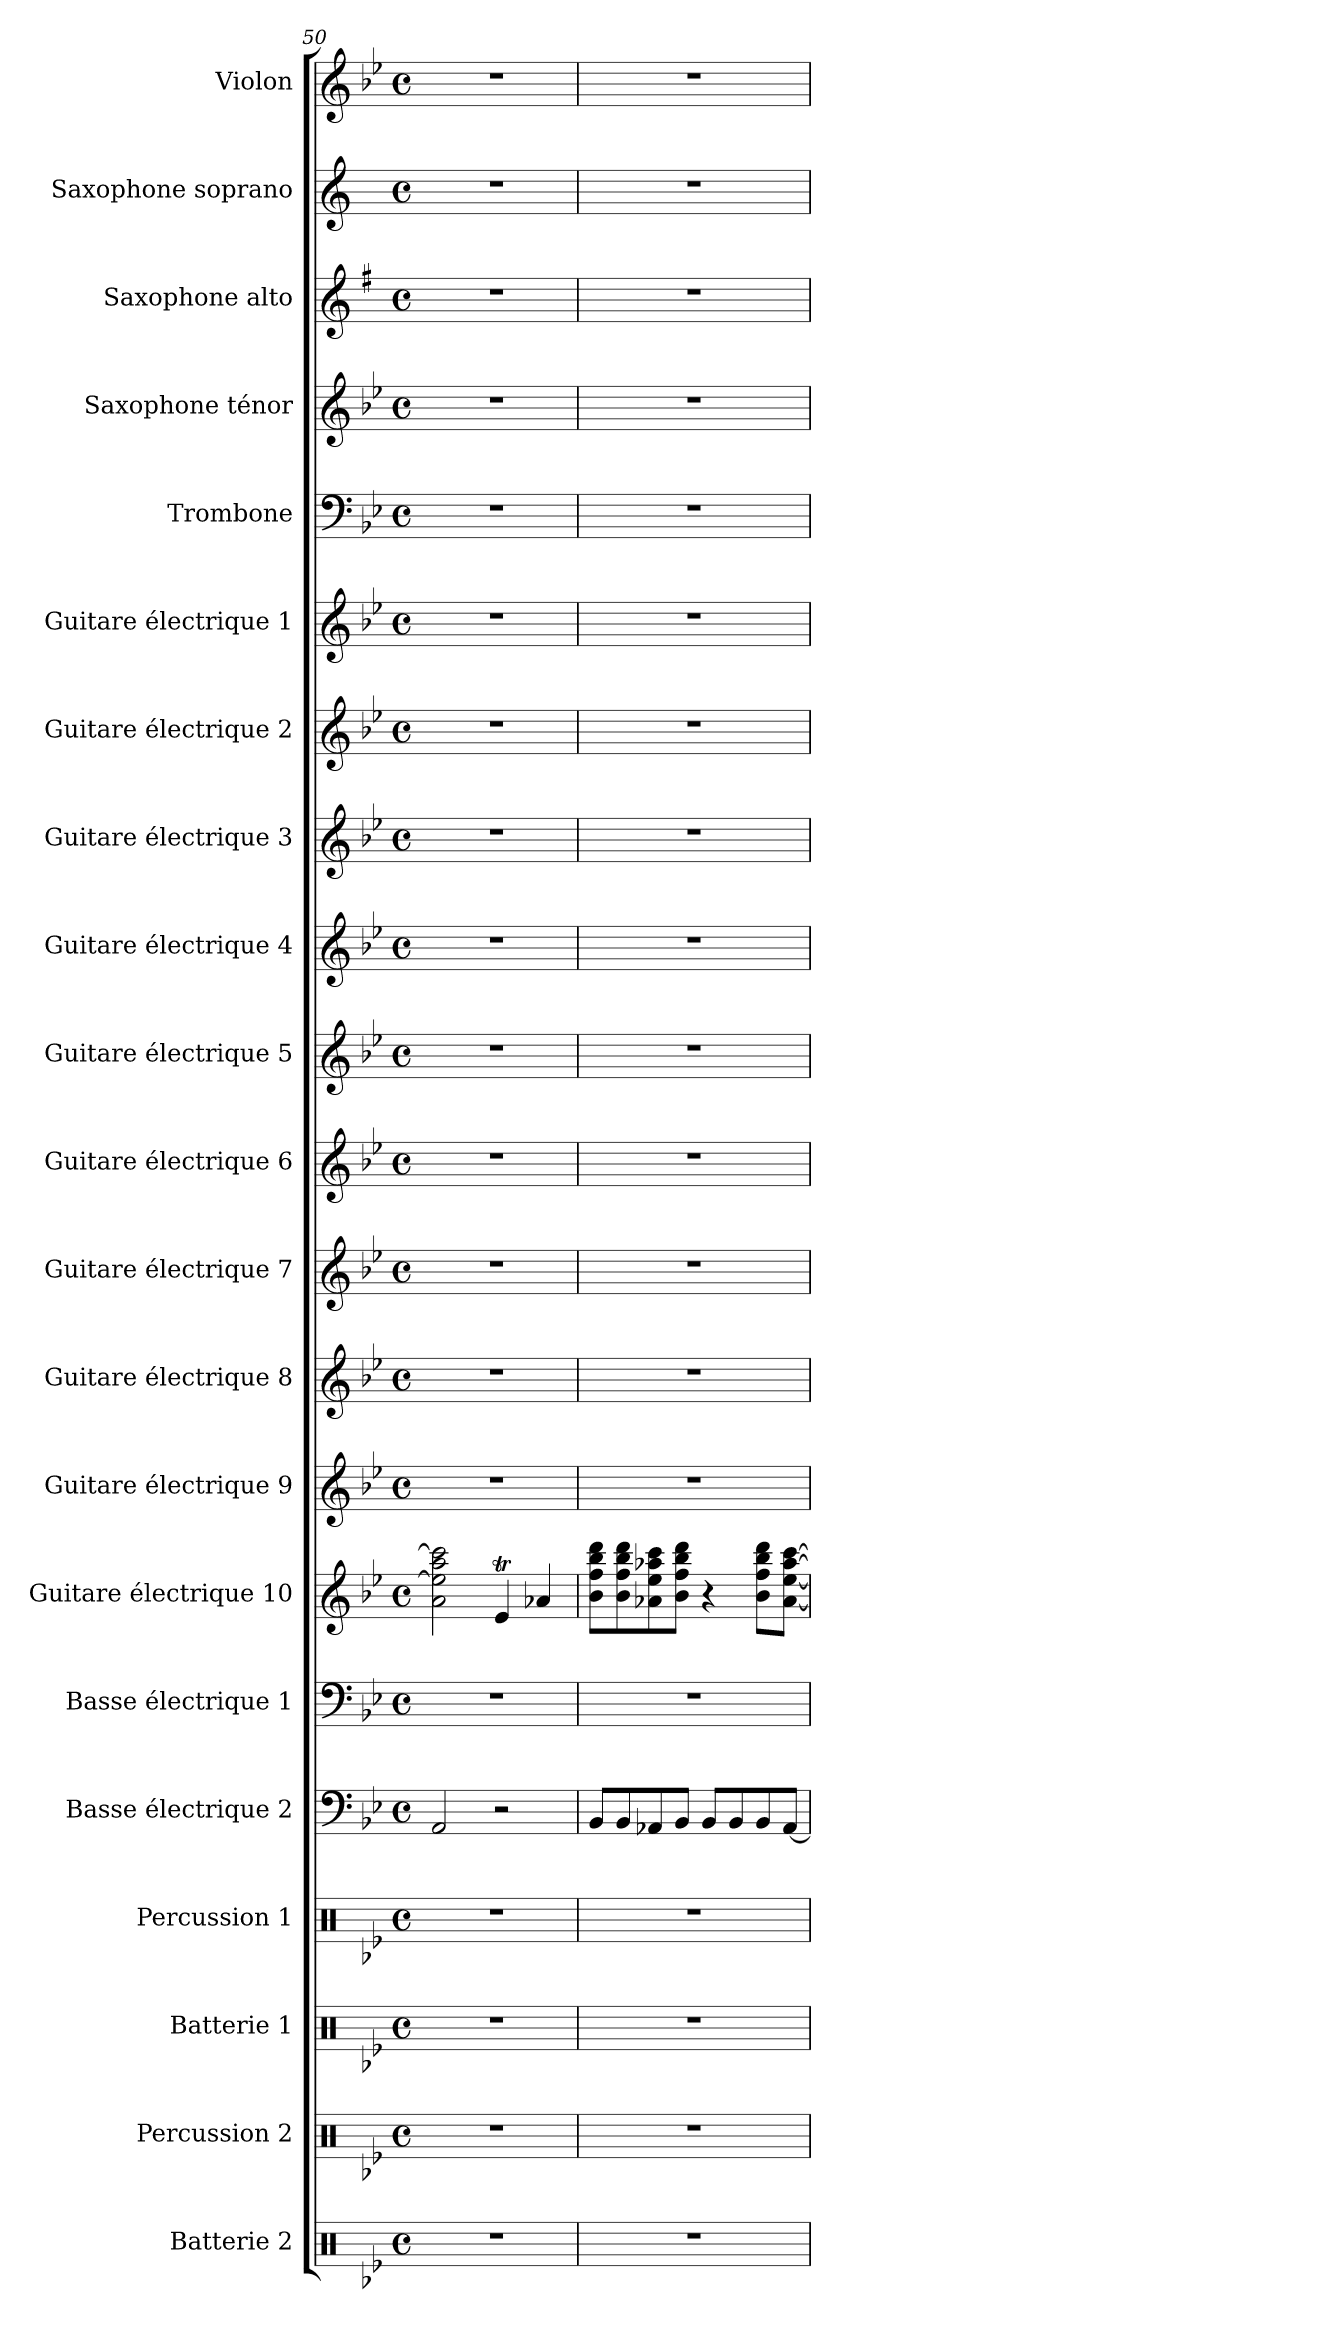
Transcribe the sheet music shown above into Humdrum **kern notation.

**kern	**kern	**kern	**kern	**kern	**kern	**kern	**kern	**kern	**kern	**kern	**kern	**kern	**kern	**kern	**kern	**kern	**kern	**kern	**kern	**kern
*part21	*part20	*part19	*part18	*part17	*part16	*part15	*part14	*part13	*part12	*part11	*part10	*part9	*part8	*part7	*part6	*part5	*part4	*part3	*part2	*part1
*staff21	*staff20	*staff19	*staff18	*staff17	*staff16	*staff15	*staff14	*staff13	*staff12	*staff11	*staff10	*staff9	*staff8	*staff7	*staff6	*staff5	*staff4	*staff3	*staff2	*staff1
*I"Batterie 2	*I"Percussion 2	*I"Batterie 1	*I"Percussion 1	*I"Basse électrique 2	*I"Basse électrique 1	*I"Guitare électrique 10	*I"Guitare électrique 9	*I"Guitare électrique 8	*I"Guitare électrique 7	*I"Guitare électrique 6	*I"Guitare électrique 5	*I"Guitare électrique 4	*I"Guitare électrique 3	*I"Guitare électrique 2	*I"Guitare électrique 1	*I"Trombone	*I"Saxophone ténor	*I"Saxophone alto	*I"Saxophone soprano	*I"Violon
*I'Batt. 2	*I'Perc. 2	*I'Batt. 1	*I'Perc. 1	*I'B.ƒ. 2	*I'B.ƒ. 1	*I'Gtr.ƒ. 10	*I'Gtr.ƒ. 9	*I'Gtr.ƒ. 8	*I'Gtr.ƒ. 7	*I'Gtr.ƒ. 6	*I'Gtr.ƒ. 5	*I'Gtr.ƒ. 4	*I'Gtr.ƒ. 3	*I'Gtr.ƒ. 2	*I'Gtr.ƒ. 1	*I'Tbn.	*I'Sx. T.	*I'Sx. A.	*I'Sx. S.	*I'Vln.
*clefX	*clefX	*clefX	*clefX	*clefF4	*clefF4	*clefG2	*clefG2	*clefG2	*clefG2	*clefG2	*clefG2	*clefG2	*clefG2	*clefG2	*clefG2	*clefF4	*clefG2	*clefG2	*clefG2	*clefG2
*	*	*	*	*ITrd7c12	*ITrd7c12	*ITrd7c12	*ITrd7c12	*ITrd7c12	*ITrd7c12	*ITrd7c12	*ITrd7c12	*ITrd7c12	*ITrd7c12	*ITrd7c12	*ITrd7c12	*	*ITrd8c14	*ITrd5c9	*ITrd1c2	*
*k[b-e-]	*k[b-e-]	*k[b-e-]	*k[b-e-]	*k[b-e-]	*k[b-e-]	*k[b-e-]	*k[b-e-]	*k[b-e-]	*k[b-e-]	*k[b-e-]	*k[b-e-]	*k[b-e-]	*k[b-e-]	*k[b-e-]	*k[b-e-]	*k[b-e-]	*k[b-e-]	*k[b-e-]	*k[b-e-]	*k[b-e-]
*B-:	*B-:	*B-:	*B-:	*B-:	*B-:	*B-:	*B-:	*B-:	*B-:	*B-:	*B-:	*B-:	*B-:	*B-:	*B-:	*B-:	*B-:	*B-:	*B-:	*B-:
*M4/4	*M4/4	*M4/4	*M4/4	*M4/4	*M4/4	*M4/4	*M4/4	*M4/4	*M4/4	*M4/4	*M4/4	*M4/4	*M4/4	*M4/4	*M4/4	*M4/4	*M4/4	*M4/4	*M4/4	*M4/4
*met(c)	*met(c)	*met(c)	*met(c)	*met(c)	*met(c)	*met(c)	*met(c)	*met(c)	*met(c)	*met(c)	*met(c)	*met(c)	*met(c)	*met(c)	*met(c)	*met(c)	*met(c)	*met(c)	*met(c)	*met(c)
=50	=50	=50	=50	=50	=50	=50	=50	=50	=50	=50	=50	=50	=50	=50	=50	=50	=50	=50	=50	=50
1r	1r	1r	1r	2AAA/	1r	2A\ 2e-\] 2a\ 2cc\]	1r	1r	1r	1r	1r	1r	1r	1r	1r	1r	1r	1r	1r	1r
.	.	.	.	2r	.	4E-T/	.	.	.	.	.	.	.	.	.	.	.	.	.	.
.	.	.	.	.	.	4A-X/	.	.	.	.	.	.	.	.	.	.	.	.	.	.
=51	=51	=51	=51	=51	=51	=51	=51	=51	=51	=51	=51	=51	=51	=51	=51	=51	=51	=51	=51	=51
1r	1r	1r	1r	8BBB-/L	1r	8B-\ 8f\ 8b-\ 8dd\L	1r	1r	1r	1r	1r	1r	1r	1r	1r	1r	1r	1r	1r	1r
.	.	.	.	8BBB-/	.	8B-\ 8f\ 8b-\ 8dd\	.	.	.	.	.	.	.	.	.	.	.	.	.	.
.	.	.	.	8AAA-X/	.	8A-X\ 8e-\ 8a-X\ 8cc\	.	.	.	.	.	.	.	.	.	.	.	.	.	.
.	.	.	.	8BBB-/J	.	8B-\ 8f\ 8b-\ 8dd\J	.	.	.	.	.	.	.	.	.	.	.	.	.	.
.	.	.	.	8BBB-/L	.	4r	.	.	.	.	.	.	.	.	.	.	.	.	.	.
.	.	.	.	8BBB-/	.	.	.	.	.	.	.	.	.	.	.	.	.	.	.	.
.	.	.	.	8BBB-/	.	8B-\ 8f\ 8b-\ 8dd\L	.	.	.	.	.	.	.	.	.	.	.	.	.	.
.	.	.	.	[8AAA-/J	.	[8A-\ [8e-\ [8a-\ [8cc\J	.	.	.	.	.	.	.	.	.	.	.	.	.	.
=	=	=	=	=	=	=	=	=	=	=	=	=	=	=	=	=	=	=	=	=
*-	*-	*-	*-	*-	*-	*-	*-	*-	*-	*-	*-	*-	*-	*-	*-	*-	*-	*-	*-	*-
